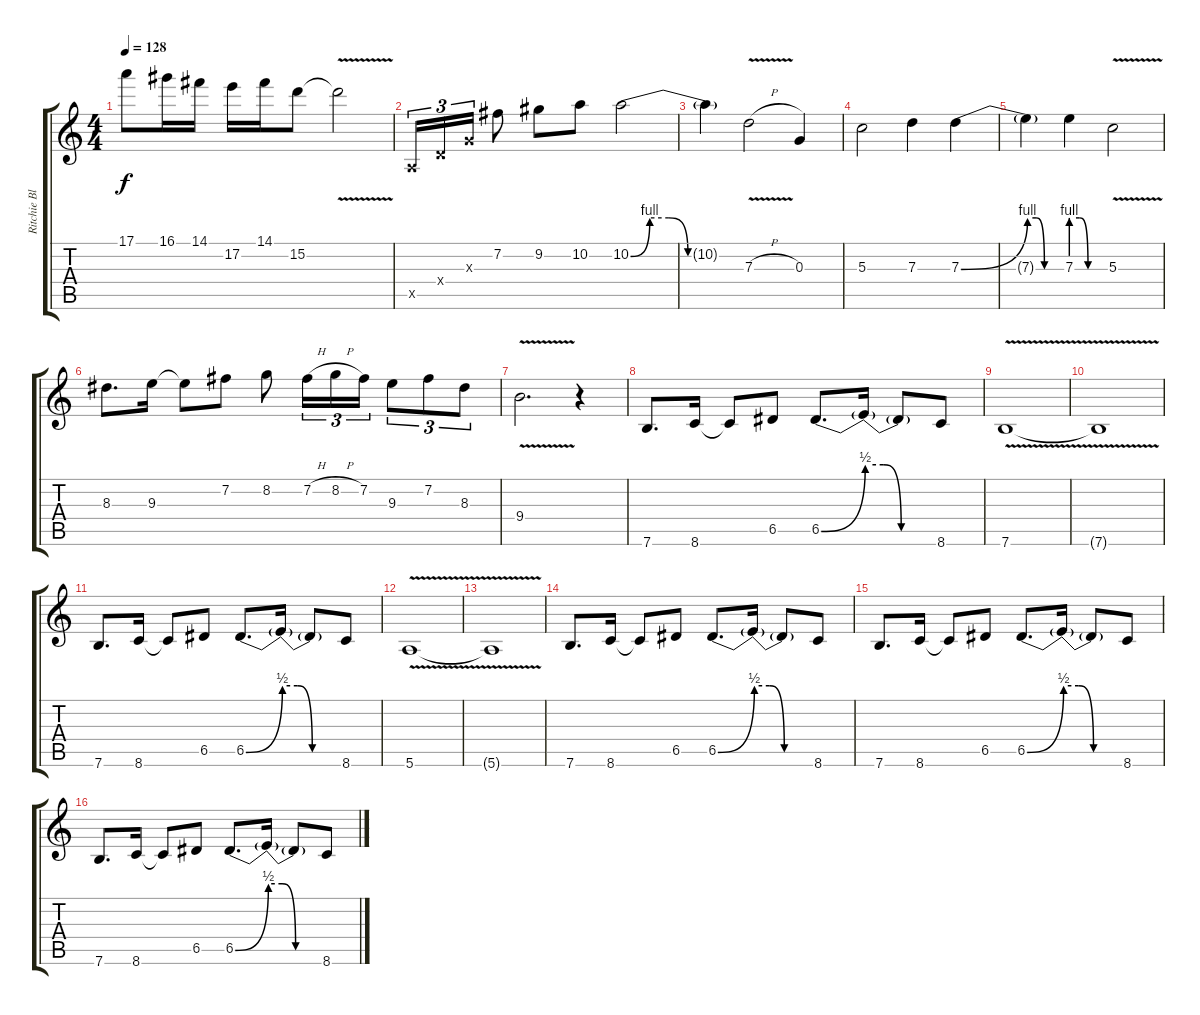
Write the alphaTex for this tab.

\track ("Ritchie Blackmore - Lead Guitar" "Ritchie Bl") {instrument overdrivenguitar}
\staff {score tabs}
\tuning (E4 B3 G3 D3 A2 E2) {hide}
\ts (4 4)
\tempo 128
\clef g2
\ks c
17.1.8{dy f} 16.1.16 14.1.16 17.2.16 14.1.16 15.2.8 15.2{v t}.2 |
0.5{x}.16{tu (3 2)} 0.4{x}.16{tu (3 2)} 0.3{x}.16{tu (3 2)} 7.2.8 9.2.8 10.2.8 10.2{be (custom 0 0 15 4 30 4 45 0 60 0)}.2 |
10.2{be (hold 0 0 60 0) t}.4 7.3{v h}.2 0.3.4 |
5.3.2 7.3.4 7.3{be (bend 0 0 60 4)}.4 |
7.3{be (custom 0 4 15 4 30 0 60 0) t}.4 7.3{be (custom 0 4 15 4 30 0 60 0)}.4 5.3{v}.2 |
8.3.8{d} 9.3.16 9.3{t}.8 7.2.8 8.2.8 7.2{h}.16{tu (3 2)} 8.2{h}.16{tu (3 2)} 7.2.16{tu (3 2)} 9.3.8{tu (3 2)} 7.2.8{tu (3 2)} 8.3.8{tu (3 2)} |
9.4{v}.2{d} r.4 |
7.6.8{d} 8.6.16 8.6{t}.8 6.5.8 6.5{be (bend 0 0 60 2)}.8{d} 6.5{be (custom 0 2 15 2 30 0 60 0) t}.16 6.5{t}.8 8.6.8 |
7.6{v}.1 |
7.6{v t}.1 |
7.6.8{d} 8.6.16 8.6{t}.8 6.5.8 6.5{be (bend 0 0 60 2)}.8{d} 6.5{be (custom 0 2 15 2 30 0 60 0) t}.16 6.5{t}.8 8.6.8 |
5.6{v}.1 |
5.6{v t}.1 |
7.6.8{d} 8.6.16 8.6{t}.8 6.5.8 6.5{be (bend 0 0 60 2)}.8{d} 6.5{be (custom 0 2 15 2 30 0 60 0) t}.16 6.5{t}.8 8.6.8 |
7.6.8{d} 8.6.16 8.6{t}.8 6.5.8 6.5{be (bend 0 0 60 2)}.8{d} 6.5{be (custom 0 2 15 2 30 0 60 0) t}.16 6.5{t}.8 8.6.8 |
7.6.8{d} 8.6.16 8.6{t}.8 6.5.8 6.5{be (bend 0 0 60 2)}.8{d} 6.5{be (custom 0 2 15 2 30 0 60 0) t}.16 6.5{t}.8 8.6.8
